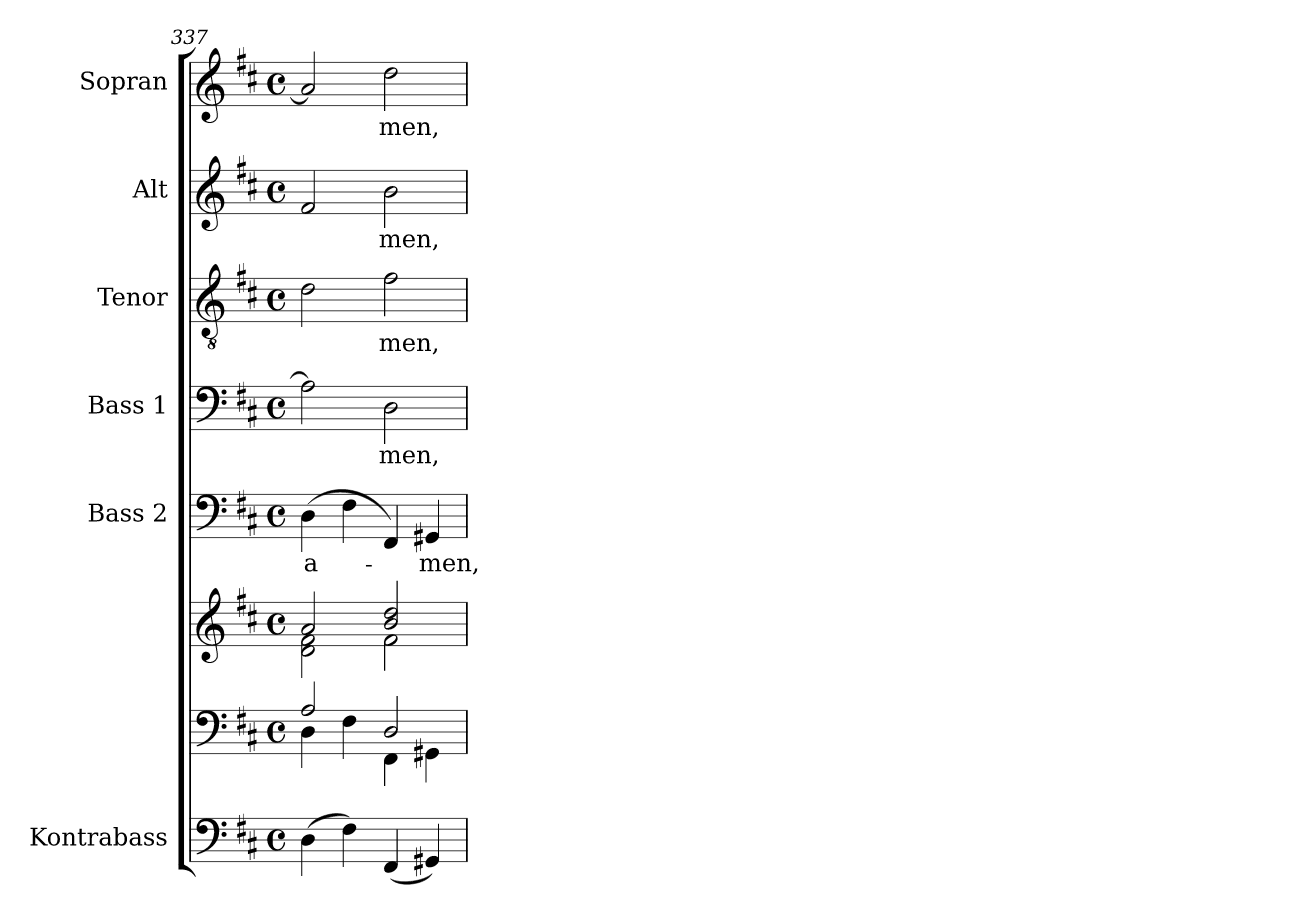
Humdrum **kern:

**kern	**kern	**kern	**kern	**text	**kern	**text	**kern	**text	**kern	**text	**kern	**text
*part7	*part6	*part6	*part5	*part5	*part4	*part4	*part3	*part3	*part2	*part2	*part1	*part1
*staff8	*staff7	*staff6	*staff5	*staff5	*staff4	*staff4	*staff3	*staff3	*staff2	*staff2	*staff1	*staff1
*I"Kontrabass	*	*	*I"Bass 2	*	*I"Bass 1	*	*I"Tenor	*	*I"Alt	*	*I"Sopran	*
*I'Kb.	*	*	*I'B. 2	*	*I'B. 1	*	*I'T.	*	*I'A.	*	*I'S.	*
*clefF4	*clefF4	*clefG2	*clefF4	*	*clefF4	*	*clefGv2	*	*clefG2	*	*clefG2	*
*ITrd7c12	*	*	*	*	*	*	*	*	*	*	*	*
*k[f#c#]	*k[f#c#]	*k[f#c#]	*k[f#c#]	*	*k[f#c#]	*	*k[f#c#]	*	*k[f#c#]	*	*k[f#c#]	*
*D:	*D:	*D:	*D:	*	*D:	*	*D:	*	*D:	*	*D:	*
*M4/4	*M4/4	*M4/4	*M4/4	*	*M4/4	*	*M4/4	*	*M4/4	*	*M4/4	*
*met(c)	*met(c)	*met(c)	*met(c)	*	*met(c)	*	*met(c)	*	*met(c)	*	*met(c)	*
=337	=337	=337	=337	=337	=337	=337	=337	=337	=337	=337	=337	=337
*	*^	*^	*	*	*	*	*	*	*	*	*	*
!	!	!	!	!	!	!LO:LY:b	!	!	!	!	!	!	!	!
(>4DD\	2A/	4D\	2a/	2d\ 2f#\	(>4D\	a-	2A\]	.	2d\	.	2f#/	.	2a/]	.
4FF#\)	.	4F#\	.	.	4F#\	.	.	.	.	.	.	.	.	.
!	!	!	!	!	!	!	!	!LO:LY:b	!	!LO:LY:b	!	!LO:LY:b	!	!LO:LY:b
(<4FFF#/	2D/	4FF#\	2b/ 2dd/	2f#\	4FF#/)	.	2D\	-men,	2f#\	-men,	2b\	-men,	2dd\	-men,
!	!	!	!	!	!	!LO:LY:b	!	!	!	!	!	!	!	!
4GGG#X/)	.	4GG#X\	.	.	4GG#X/	-men,	.	.	.	.	.	.	.	.
*	*v	*v	*	*	*	*	*	*	*	*	*	*	*	*
*	*	*v	*v	*	*	*	*	*	*	*	*	*	*
=	=	=	=	=	=	=	=	=	=	=	=	=
*-	*-	*-	*-	*-	*-	*-	*-	*-	*-	*-	*-	*-
